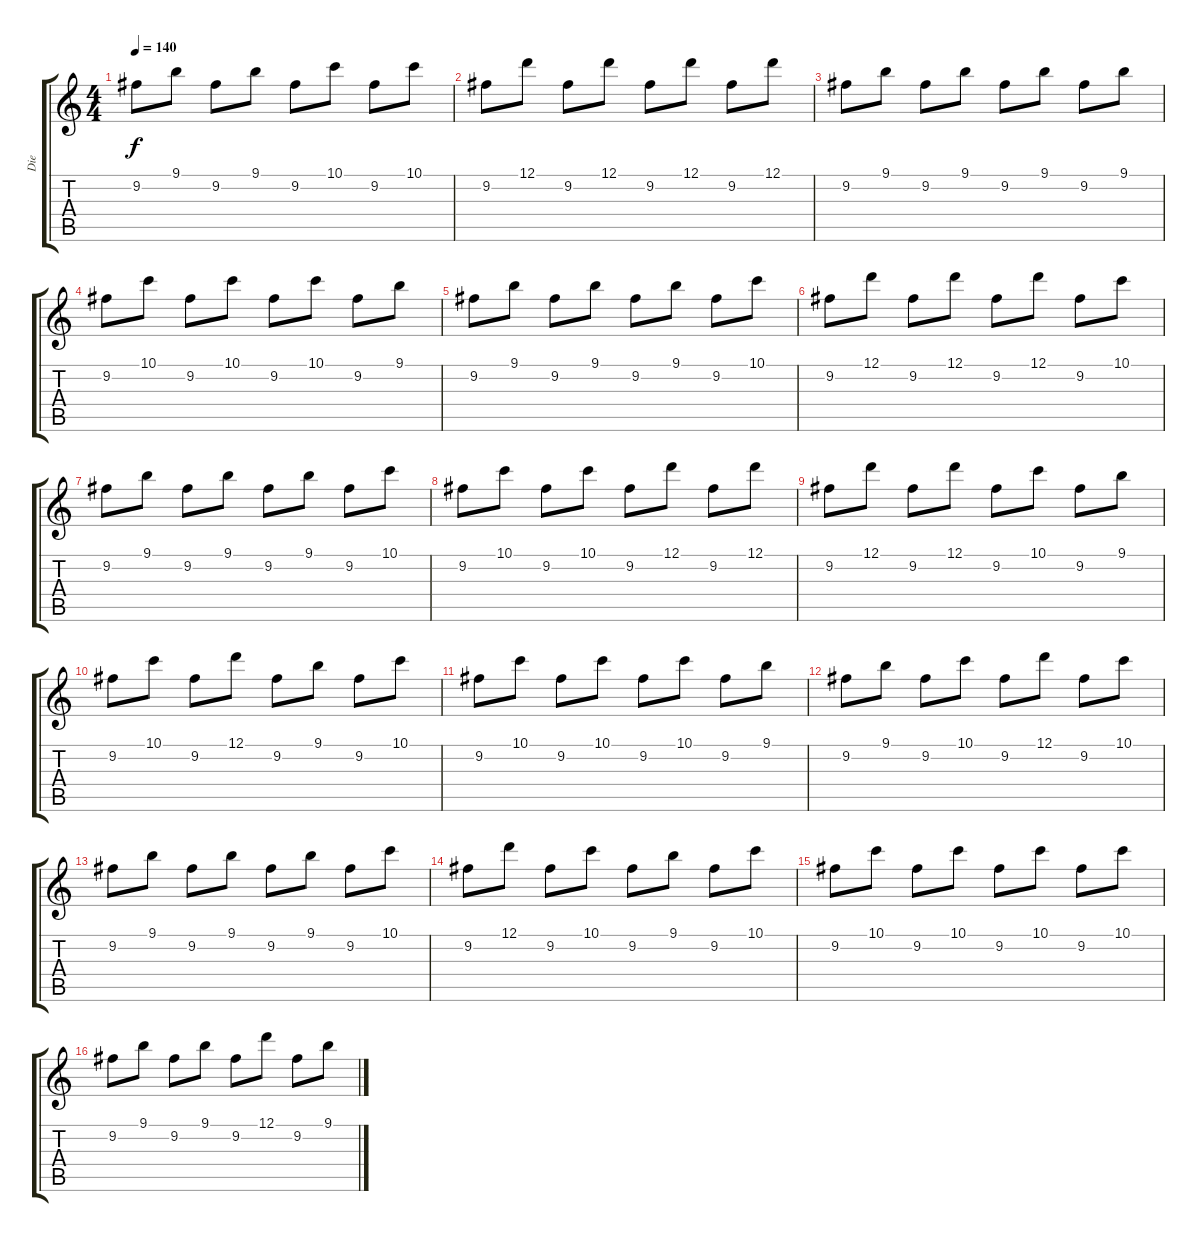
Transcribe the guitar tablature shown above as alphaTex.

\track ("Die" "Die") {instrument distortionguitar}
\staff {score tabs}
\tuning (D4 A3 F3 C3 G2 D2) {hide}
\ts (4 4)
\tempo 140
\clef g2
\ks c
9.2.8{dy f} 9.1.8 9.2.8 9.1.8 9.2.8 10.1.8 9.2.8 10.1.8 |
9.2.8 12.1.8 9.2.8 12.1.8 9.2.8 12.1.8 9.2.8 12.1.8 |
9.2.8 9.1.8 9.2.8 9.1.8 9.2.8 9.1.8 9.2.8 9.1.8 |
9.2.8 10.1.8 9.2.8 10.1.8 9.2.8 10.1.8 9.2.8 9.1.8 |
9.2.8 9.1.8 9.2.8 9.1.8 9.2.8 9.1.8 9.2.8 10.1.8 |
9.2.8 12.1.8 9.2.8 12.1.8 9.2.8 12.1.8 9.2.8 10.1.8 |
9.2.8 9.1.8 9.2.8 9.1.8 9.2.8 9.1.8 9.2.8 10.1.8 |
9.2.8 10.1.8 9.2.8 10.1.8 9.2.8 12.1.8 9.2.8 12.1.8 |
9.2.8 12.1.8 9.2.8 12.1.8 9.2.8 10.1.8 9.2.8 9.1.8 |
9.2.8 10.1.8 9.2.8 12.1.8 9.2.8 9.1.8 9.2.8 10.1.8 |
9.2.8 10.1.8 9.2.8 10.1.8 9.2.8 10.1.8 9.2.8 9.1.8 |
9.2.8 9.1.8 9.2.8 10.1.8 9.2.8 12.1.8 9.2.8 10.1.8 |
9.2.8 9.1.8 9.2.8 9.1.8 9.2.8 9.1.8 9.2.8 10.1.8 |
9.2.8 12.1.8 9.2.8 10.1.8 9.2.8 9.1.8 9.2.8 10.1.8 |
9.2.8 10.1.8 9.2.8 10.1.8 9.2.8 10.1.8 9.2.8 10.1.8 |
9.2.8 9.1.8 9.2.8 9.1.8 9.2.8 12.1.8 9.2.8 9.1.8
